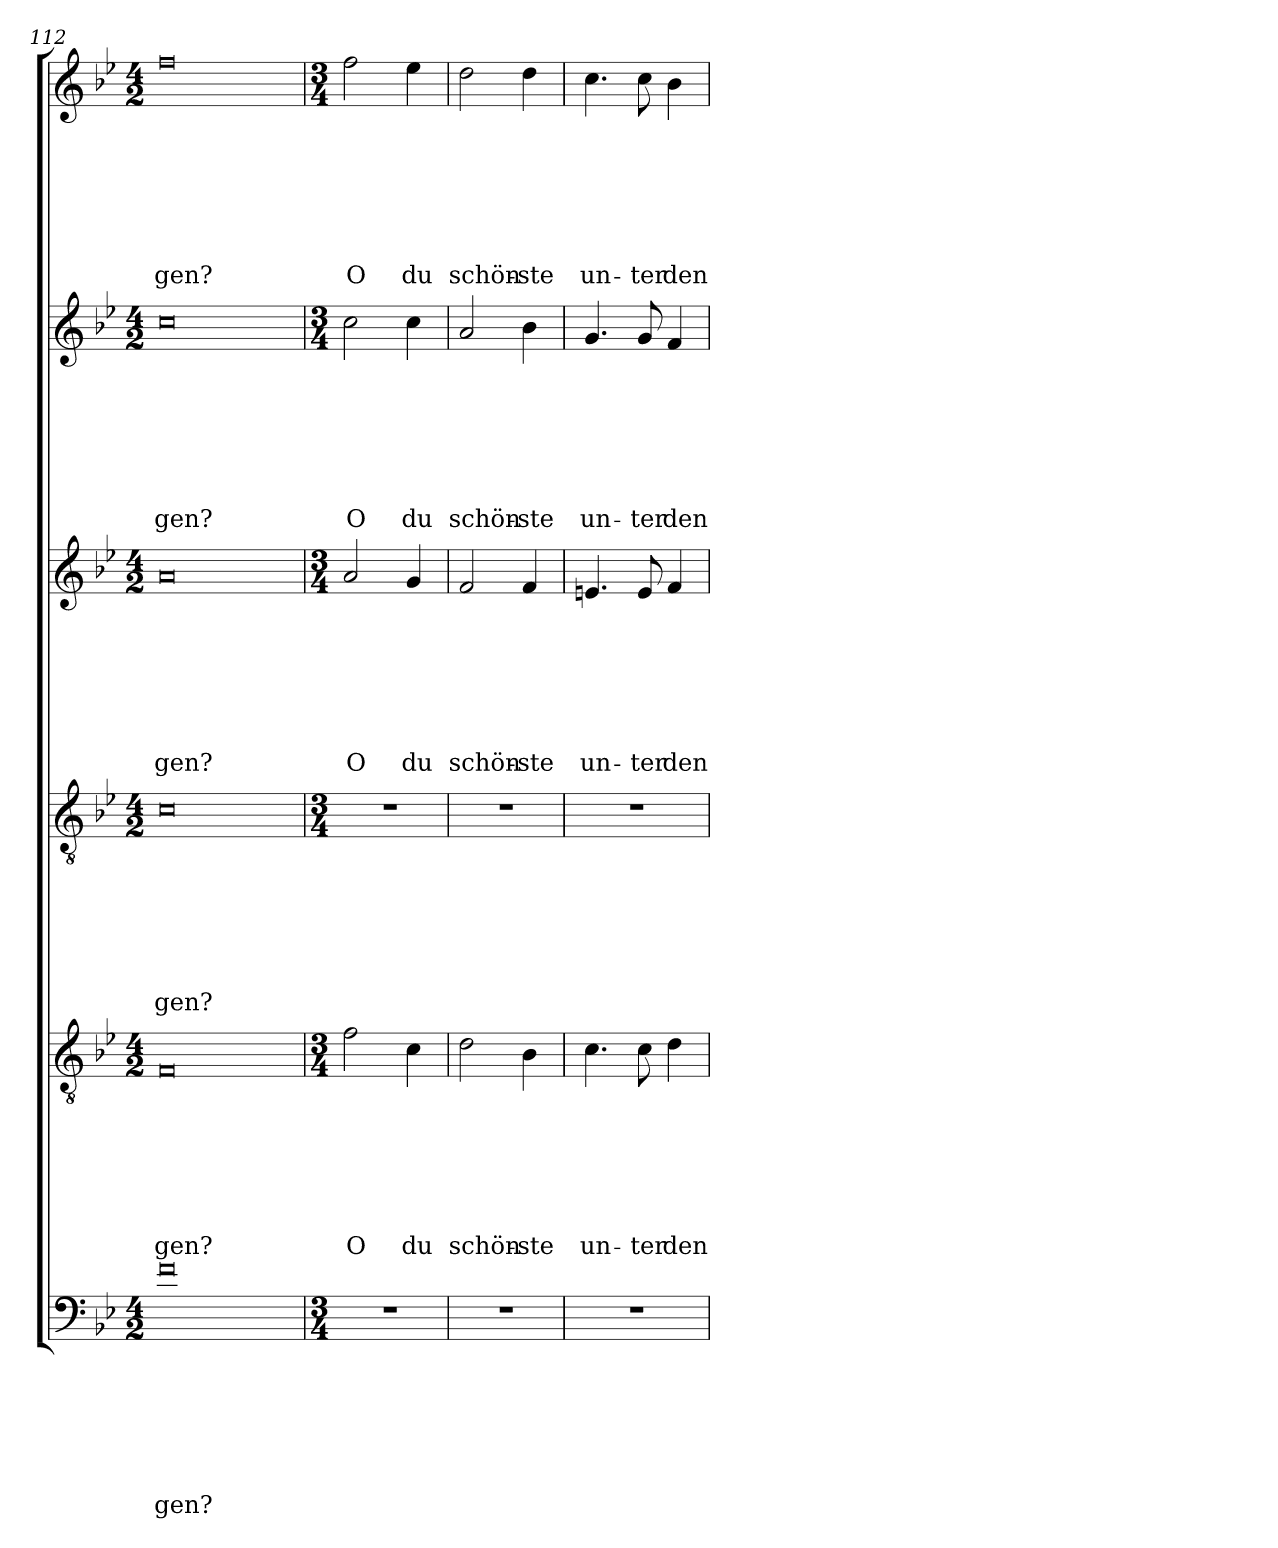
**kern	**text	**text	**text	**text	**text	**text	**text	**kern	**text	**text	**text	**text	**text	**text	**text	**kern	**text	**text	**text	**text	**text	**text	**text	**kern	**text	**text	**text	**text	**text	**text	**text	**kern	**text	**text	**text	**text	**text	**text	**text	**kern	**text	**text	**text	**text	**text	**text	**text
*part6	*part6	*part6	*part6	*part6	*part6	*part6	*part6	*part5	*part5	*part5	*part5	*part5	*part5	*part5	*part5	*part4	*part4	*part4	*part4	*part4	*part4	*part4	*part4	*part3	*part3	*part3	*part3	*part3	*part3	*part3	*part3	*part2	*part2	*part2	*part2	*part2	*part2	*part2	*part2	*part1	*part1	*part1	*part1	*part1	*part1	*part1	*part1
*staff6	*staff6	*staff6	*staff6	*staff6	*staff6	*staff6	*staff6	*staff5	*staff5	*staff5	*staff5	*staff5	*staff5	*staff5	*staff5	*staff4	*staff4	*staff4	*staff4	*staff4	*staff4	*staff4	*staff4	*staff3	*staff3	*staff3	*staff3	*staff3	*staff3	*staff3	*staff3	*staff2	*staff2	*staff2	*staff2	*staff2	*staff2	*staff2	*staff2	*staff1	*staff1	*staff1	*staff1	*staff1	*staff1	*staff1	*staff1
*clefF4	*	*	*	*	*	*	*	*clefGv2	*	*	*	*	*	*	*	*clefGv2	*	*	*	*	*	*	*	*clefG2	*	*	*	*	*	*	*	*clefG2	*	*	*	*	*	*	*	*clefG2	*	*	*	*	*	*	*
*ITrd8c14	*	*	*	*	*	*	*	*	*	*	*	*	*	*	*	*	*	*	*	*	*	*	*	*	*	*	*	*	*	*	*	*	*	*	*	*	*	*	*	*	*	*	*	*	*	*	*
*k[b-e-]	*	*	*	*	*	*	*	*k[b-e-]	*	*	*	*	*	*	*	*k[b-e-]	*	*	*	*	*	*	*	*k[b-e-]	*	*	*	*	*	*	*	*k[b-e-]	*	*	*	*	*	*	*	*k[b-e-]	*	*	*	*	*	*	*
*B-:	*	*	*	*	*	*	*	*B-:	*	*	*	*	*	*	*	*B-:	*	*	*	*	*	*	*	*B-:	*	*	*	*	*	*	*	*B-:	*	*	*	*	*	*	*	*B-:	*	*	*	*	*	*	*
*M4/2	*	*	*	*	*	*	*	*M4/2	*	*	*	*	*	*	*	*M4/2	*	*	*	*	*	*	*	*M4/2	*	*	*	*	*	*	*	*M4/2	*	*	*	*	*	*	*	*M4/2	*	*	*	*	*	*	*
=112	=112	=112	=112	=112	=112	=112	=112	=112	=112	=112	=112	=112	=112	=112	=112	=112	=112	=112	=112	=112	=112	=112	=112	=112	=112	=112	=112	=112	=112	=112	=112	=112	=112	=112	=112	=112	=112	=112	=112	=112	=112	=112	=112	=112	=112	=112	=112
!	!	!	!	!	!	!	!LO:LY:b	!	!	!	!	!	!	!	!LO:LY:b	!	!	!	!	!	!	!	!LO:LY:b	!	!	!	!	!	!	!	!LO:LY:b	!	!	!	!	!	!	!	!LO:LY:b	!	!	!	!	!	!	!	!LO:LY:b
0F	.	.	.	.	.	.	-gen?	0F	.	.	.	.	.	.	-gen?	0c	.	.	.	.	.	.	-gen?	0a	.	.	.	.	.	.	-gen?	0cc	.	.	.	.	.	.	-gen?	0ff	.	.	.	.	.	.	-gen?
=113	=113	=113	=113	=113	=113	=113	=113	=113	=113	=113	=113	=113	=113	=113	=113	=113	=113	=113	=113	=113	=113	=113	=113	=113	=113	=113	=113	=113	=113	=113	=113	=113	=113	=113	=113	=113	=113	=113	=113	=113	=113	=113	=113	=113	=113	=113	=113
*M3/4	*	*	*	*	*	*	*	*M3/4	*	*	*	*	*	*	*	*M3/4	*	*	*	*	*	*	*	*M3/4	*	*	*	*	*	*	*	*M3/4	*	*	*	*	*	*	*	*M3/4	*	*	*	*	*	*	*
!	!	!	!	!	!	!	!	!	!	!	!	!	!	!	!LO:LY:b	!	!	!	!	!	!	!	!	!	!	!	!	!	!	!	!LO:LY:b	!	!	!	!	!	!	!	!LO:LY:b	!	!	!	!	!	!	!	!LO:LY:b
2.r	.	.	.	.	.	.	.	2f\	.	.	.	.	.	.	O	2.r	.	.	.	.	.	.	.	2a/	.	.	.	.	.	.	O	2cc\	.	.	.	.	.	.	O	2ff\	.	.	.	.	.	.	O
!	!	!	!	!	!	!	!	!	!	!	!	!	!	!	!LO:LY:b	!	!	!	!	!	!	!	!	!	!	!	!	!	!	!	!LO:LY:b	!	!	!	!	!	!	!	!LO:LY:b	!	!	!	!	!	!	!	!LO:LY:b
.	.	.	.	.	.	.	.	4c\	.	.	.	.	.	.	du	.	.	.	.	.	.	.	.	4g/	.	.	.	.	.	.	du	4cc\	.	.	.	.	.	.	du	4ee-\	.	.	.	.	.	.	du
=114	=114	=114	=114	=114	=114	=114	=114	=114	=114	=114	=114	=114	=114	=114	=114	=114	=114	=114	=114	=114	=114	=114	=114	=114	=114	=114	=114	=114	=114	=114	=114	=114	=114	=114	=114	=114	=114	=114	=114	=114	=114	=114	=114	=114	=114	=114	=114
!	!	!	!	!	!	!	!	!	!	!	!	!	!	!	!LO:LY:b	!	!	!	!	!	!	!	!	!	!	!	!	!	!	!	!LO:LY:b	!	!	!	!	!	!	!	!LO:LY:b	!	!	!	!	!	!	!	!LO:LY:b
2.r	.	.	.	.	.	.	.	2d\	.	.	.	.	.	.	schön-	2.r	.	.	.	.	.	.	.	2f/	.	.	.	.	.	.	schön-	2a/	.	.	.	.	.	.	schön-	2dd\	.	.	.	.	.	.	schön-
!	!	!	!	!	!	!	!	!	!	!	!	!	!	!	!LO:LY:b	!	!	!	!	!	!	!	!	!	!	!	!	!	!	!	!LO:LY:b	!	!	!	!	!	!	!	!LO:LY:b	!	!	!	!	!	!	!	!LO:LY:b
.	.	.	.	.	.	.	.	4B-\	.	.	.	.	.	.	-ste	.	.	.	.	.	.	.	.	4f/	.	.	.	.	.	.	-ste	4b-\	.	.	.	.	.	.	-ste	4dd\	.	.	.	.	.	.	-ste
!!LO:PB:g=z
=115	=115	=115	=115	=115	=115	=115	=115	=115	=115	=115	=115	=115	=115	=115	=115	=115	=115	=115	=115	=115	=115	=115	=115	=115	=115	=115	=115	=115	=115	=115	=115	=115	=115	=115	=115	=115	=115	=115	=115	=115	=115	=115	=115	=115	=115	=115	=115
!	!	!	!	!	!	!	!	!	!	!	!	!	!	!	!LO:LY:b	!	!	!	!	!	!	!	!	!	!	!	!	!	!	!	!LO:LY:b	!	!	!	!	!	!	!	!LO:LY:b	!	!	!	!	!	!	!	!LO:LY:b
2.r	.	.	.	.	.	.	.	4.c\	.	.	.	.	.	.	un-	2.r	.	.	.	.	.	.	.	4.en/	.	.	.	.	.	.	un-	4.g/	.	.	.	.	.	.	un-	4.cc\	.	.	.	.	.	.	un-
!	!	!	!	!	!	!	!	!	!	!	!	!	!	!	!LO:LY:b	!	!	!	!	!	!	!	!	!	!	!	!	!	!	!	!LO:LY:b	!	!	!	!	!	!	!	!LO:LY:b	!	!	!	!	!	!	!	!LO:LY:b
.	.	.	.	.	.	.	.	8c\	.	.	.	.	.	.	-ter	.	.	.	.	.	.	.	.	8e/	.	.	.	.	.	.	-ter	8g/	.	.	.	.	.	.	-ter	8cc\	.	.	.	.	.	.	-ter
!	!	!	!	!	!	!	!	!	!	!	!	!	!	!	!LO:LY:b	!	!	!	!	!	!	!	!	!	!	!	!	!	!	!	!LO:LY:b	!	!	!	!	!	!	!	!LO:LY:b	!	!	!	!	!	!	!	!LO:LY:b
.	.	.	.	.	.	.	.	4d\	.	.	.	.	.	.	den	.	.	.	.	.	.	.	.	4f/	.	.	.	.	.	.	den	4f/	.	.	.	.	.	.	den	4b-\	.	.	.	.	.	.	den
=	=	=	=	=	=	=	=	=	=	=	=	=	=	=	=	=	=	=	=	=	=	=	=	=	=	=	=	=	=	=	=	=	=	=	=	=	=	=	=	=	=	=	=	=	=	=	=
*-	*-	*-	*-	*-	*-	*-	*-	*-	*-	*-	*-	*-	*-	*-	*-	*-	*-	*-	*-	*-	*-	*-	*-	*-	*-	*-	*-	*-	*-	*-	*-	*-	*-	*-	*-	*-	*-	*-	*-	*-	*-	*-	*-	*-	*-	*-	*-
